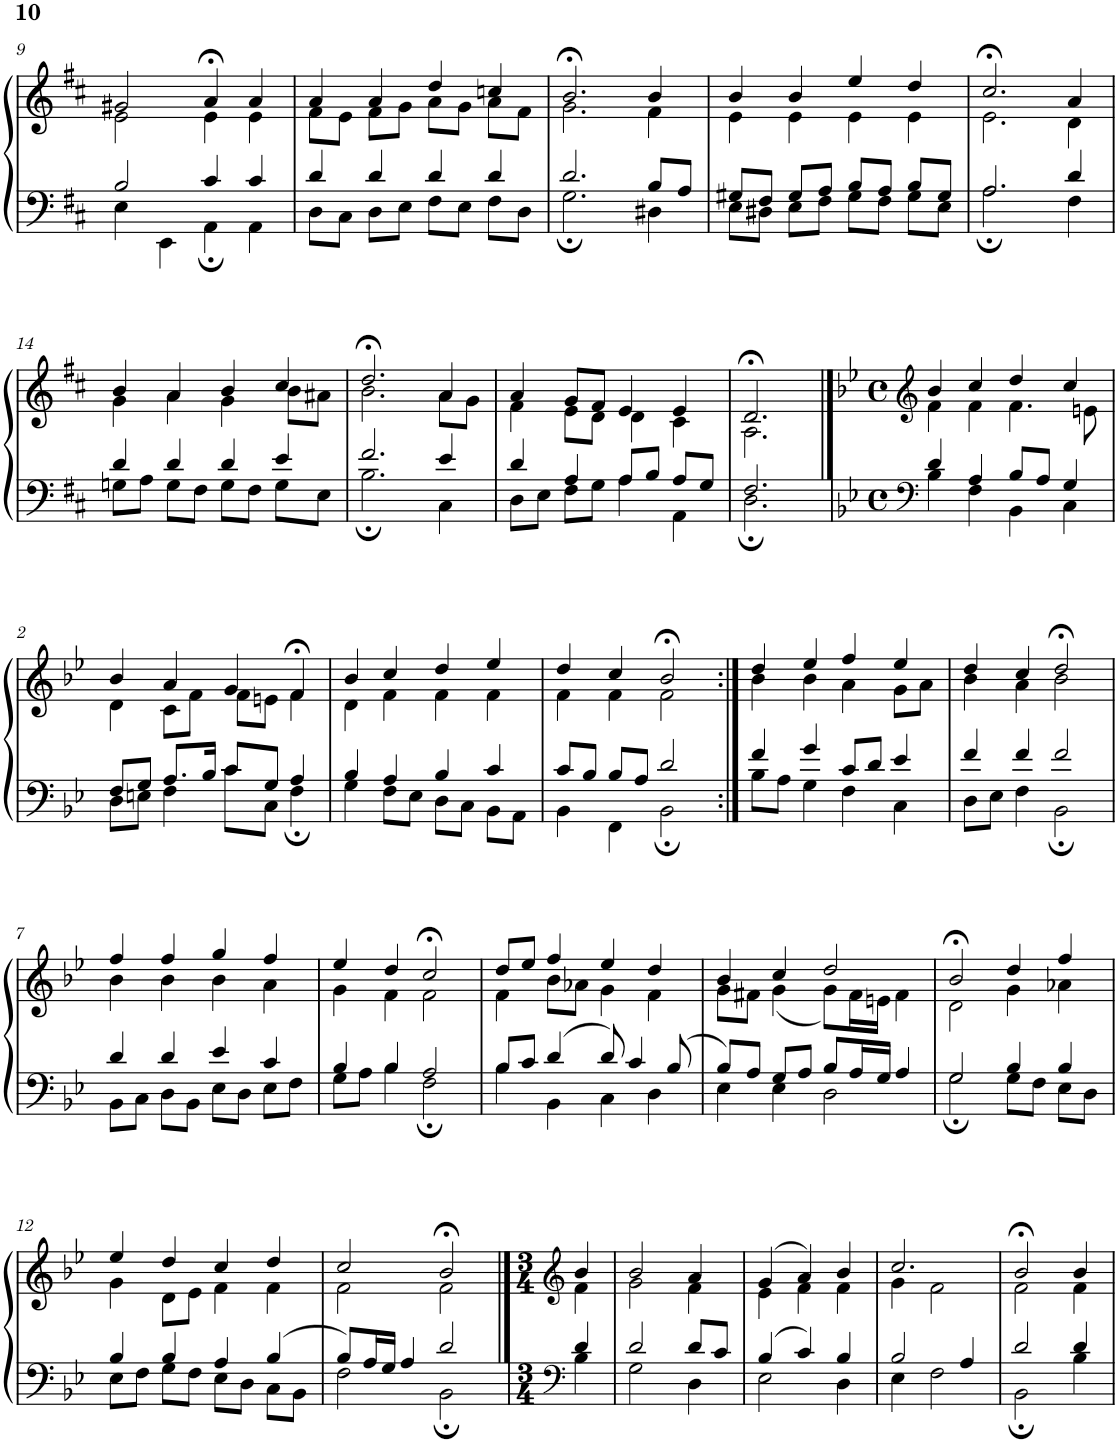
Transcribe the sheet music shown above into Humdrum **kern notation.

**kern	**kern
*part1	*part1
*staff2	*staff1
*I"Piano	*
*I'Pno	*
!!LO:PB:g=z
*clefF4	*clefG2
*k[f#c#]	*k[f#c#]
*M4/4	*M4/4
*met(c)	*met(c)
=9	=9
*^	*^
2B/	4E\	2g#X/	2e\
.	4EE\	.	.
4c#/	4AA;\	4a;</	4e\
4c#/	4AA\	4a/	4e\
=10	=10	=10	=10
4d/	8D\L	4a/	8f#\L
.	8C#\J	.	8e\J
4d/	8D\L	4a/	8f#\L
.	8E\J	.	8g\J
4d/	8F#\L	4dd/	8a\L
.	8E\J	.	8g\J
4d/	8F#\L	4ccn/	8a\L
.	8D\J	.	8f#\J
=11	=11	=11	=11
2.d/	2.G;\	2.b;</	2.g\
8B/L	4D#X\	4b/	4f#\
8A/J	.	.	.
=12	=12	=12	=12
8G#X/L	8E\L	4b/	4e\
8F#/J	8D#X\J	.	.
8G#/L	8E\L	4b/	4e\
8A/J	8F#\J	.	.
8B/L	8G#\L	4ee/	4e\
8A/J	8F#\J	.	.
8B/L	8G#\L	4dd/	4e\
8G#/J	8E\J	.	.
=13	=13	=13	=13
2.A/	2.A;\	2.cc#;</	2.e\
4d/	4F#\	4a/	4d\
!!LO:LB:g=z	!!
=14	=14	=14	=14
4d/	8Gn\L	4b/	4g\
.	8A\J	.	.
4d/	8G\L	4a/	4a\
.	8F#\J	.	.
4d/	8G\L	4b/	4g\
.	8F#\J	.	.
4e/	8G\L	4cc#/	8b\L
.	8E\J	.	8a#X\J
=15	=15	=15	=15
2.f#/	2.B;\	2.dd;</	2.b\
4e/	4C#\	4a/	8a\L
.	.	.	8g\J
=16	=16	=16	=16
4d/	8D\L	4a/	4f#\
.	8E\J	.	.
4A/	8F#\L	8g/L	8e\L
.	8G\J	8f#/J	8d\J
8A/L	4A\	4e/	4d\
8B/J	.	.	.
8A/L	4AA\	4e/	4c#\
8G/J	.	.	.
=17	=17	=17	=17
2.F#/	2.D;\	2.d;</	2.A\
==1	==1	==1	==1
*clefF4	*	*clefG2	*
*k[b-e-]	*	*k[b-e-]	*
*M4/4	*	*M4/4	*
*met(c)	*	*met(c)	*
4d/	4B-\	4b-/	4f\
4A/	4F\	4cc/	4f\
8B-/L	4BB-\	4dd/	4.f\
8A/J	.	.	.
4G/	4C\	4cc/	.
.	.	.	8en\
!!LO:LB:g=z	!!
=2	=2	=2	=2
8F/L	8D\L	4b-/	4d\
8G/J	8En\J	.	.
8.A/L	4F\	4a/	8c\L
.	.	.	8f\J
16B-/Jk	.	.	.
8c/L	8c\L	4g/	8f\L
8G/J	8C\J	.	8en\J
4A/	4F;\	4f;</	4f\
=3	=3	=3	=3
4B-/	4G\	4b-/	4d\
4A/	8F\L	4cc/	4f\
.	8E-\J	.	.
4B-/	8D\L	4dd/	4f\
.	8C\J	.	.
4c/	8BB-\L	4ee-/	4f\
.	8AA\J	.	.
=4	=4	=4	=4
8c/L	4BB-\	4dd/	4f\
8B-/J	.	.	.
8B-/L	4FF\	4cc/	4f\
8A/J	.	.	.
2d/	2BB-;\	2b-;</	2f\
=5:|!	=5:|!	=5:|!	=5:|!
4f/	8B-\L	4dd/	4b-\
.	8A\J	.	.
4g/	4G\	4ee-/	4b-\
8c/L	4F\	4ff/	4a\
8d/J	.	.	.
4e-/	4C\	4ee-/	8g\L
.	.	.	8a\J
=6	=6	=6	=6
4f/	8D\L	4dd/	4b-\
.	8E-\J	.	.
4f/	4F\	4cc/	4a\
2f/	2BB-;\	2dd;</	2b-\
!!LO:LB:g=z	!!
=7	=7	=7	=7
4d/	8BB-\L	4ff/	4b-\
.	8C\J	.	.
4d/	8D\L	4ff/	4b-\
.	8BB-\J	.	.
4e-/	8E-\L	4gg/	4b-\
.	8D\J	.	.
4c/	8E-\L	4ff/	4a\
.	8F\J	.	.
=8	=8	=8	=8
4B-/	8G\L	4ee-/	4g\
.	8A\J	.	.
4B-/	4B-\	4dd/	4f\
2A/	2F;\	2cc;</	2f\
=9	=9	=9	=9
8B-/L	4B-\	8dd/L	4f\
8c/J	.	8ee-/J	.
4d/	4BB-\	4ff/	8b-\L
.	.	.	8a-X\J
8d/	4C\	4ee-/	4g\
4c/	.	.	.
.	4D\	4dd/	4f\
8B-/	.	.	.
=10	=10	=10	=10
8B-/L	4E-\	4b-/	8g\L
8A/J	.	.	8f#X\J
8G/L	4E-\	4cc/	(<4g\
8A/J	.	.	.
8B-/L	2D\	2dd/	8g\L)
16A/L	.	.	16f#\L
16G/JJ	.	.	16en\JJ
4A/	.	.	4f#\
=11	=11	=11	=11
2G/	2G;\	2b-;</	2d\
4B-/	8G\L	4dd/	4g\
.	8F\J	.	.
4B-/	8E-\L	4ff/	4a-X\
.	8D\J	.	.
!!LO:LB:g=z	!!
=12	=12	=12	=12
4B-/	8E-\L	4ee-/	4g\
.	8F\J	.	.
4B-/	8G\L	4dd/	8d\L
.	8F\J	.	8e-\J
4A/	8E-\L	4cc/	4f\
.	8D\J	.	.
4B-/	8C\L	4dd/	4f\
.	8BB-\J	.	.
=13	=13	=13	=13
8B-/L	2F\	2cc/	2f\
16A/L	.	.	.
16G/JJ	.	.	.
4A/	.	.	.
2d/	2BB-;\	2b-;</	2f\
==1	==1	==1	==1
*clefF4	*	*clefG2	*
*M3/4	*	*M3/4	*
4d/	4B-\	4b-/	4f\
=2	=2	=2	=2
2d/	2G\	2b-/	2g\
8d/L	4D\	4a/	4f\
8c/J	.	.	.
=3	=3	=3	=3
4B-/	2E-\	(>4g/	4e-\
4c/	.	4a/)	4f\
4B-/	4D\	4b-/	4f\
=4	=4	=4	=4
2B-/	4E-\	2.cc/	4g\
.	2F\	.	2f\
4A/	.	.	.
=5	=5	=5	=5
2d/	2BB-;\	2b-;</	2f\
4d/	4B-\	4b-/	4f\
*v	*v	*	*
*	*v	*v
=	=
*-	*-
